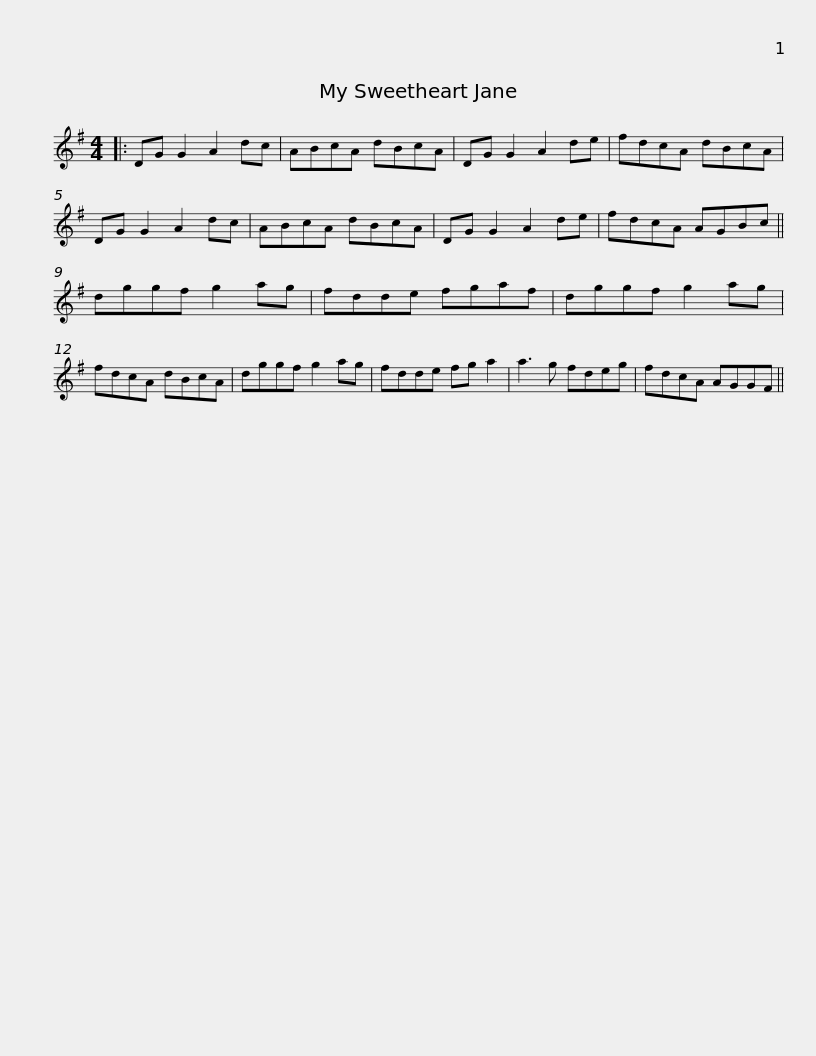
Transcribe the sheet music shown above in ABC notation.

X:1
L:1/8
M:4/4
I:linebreak $
K:G
V:1 treble
V:1
|: DG G2 A2 dc | ABcA dBcA | DG G2 A2 de | fdcA dBcA | DG G2 A2 dc | %5
 ABcA dBcA |$ DG G2 A2 de | fdcA AGBc || dggf g2 ag | fdde fgaf | %10
 dggf g2 ag | fdcA dBcA |$ dggf g2 ag | fdde fg a2 | a3 g fdeg | %15
 fdcA AGGF || %16
